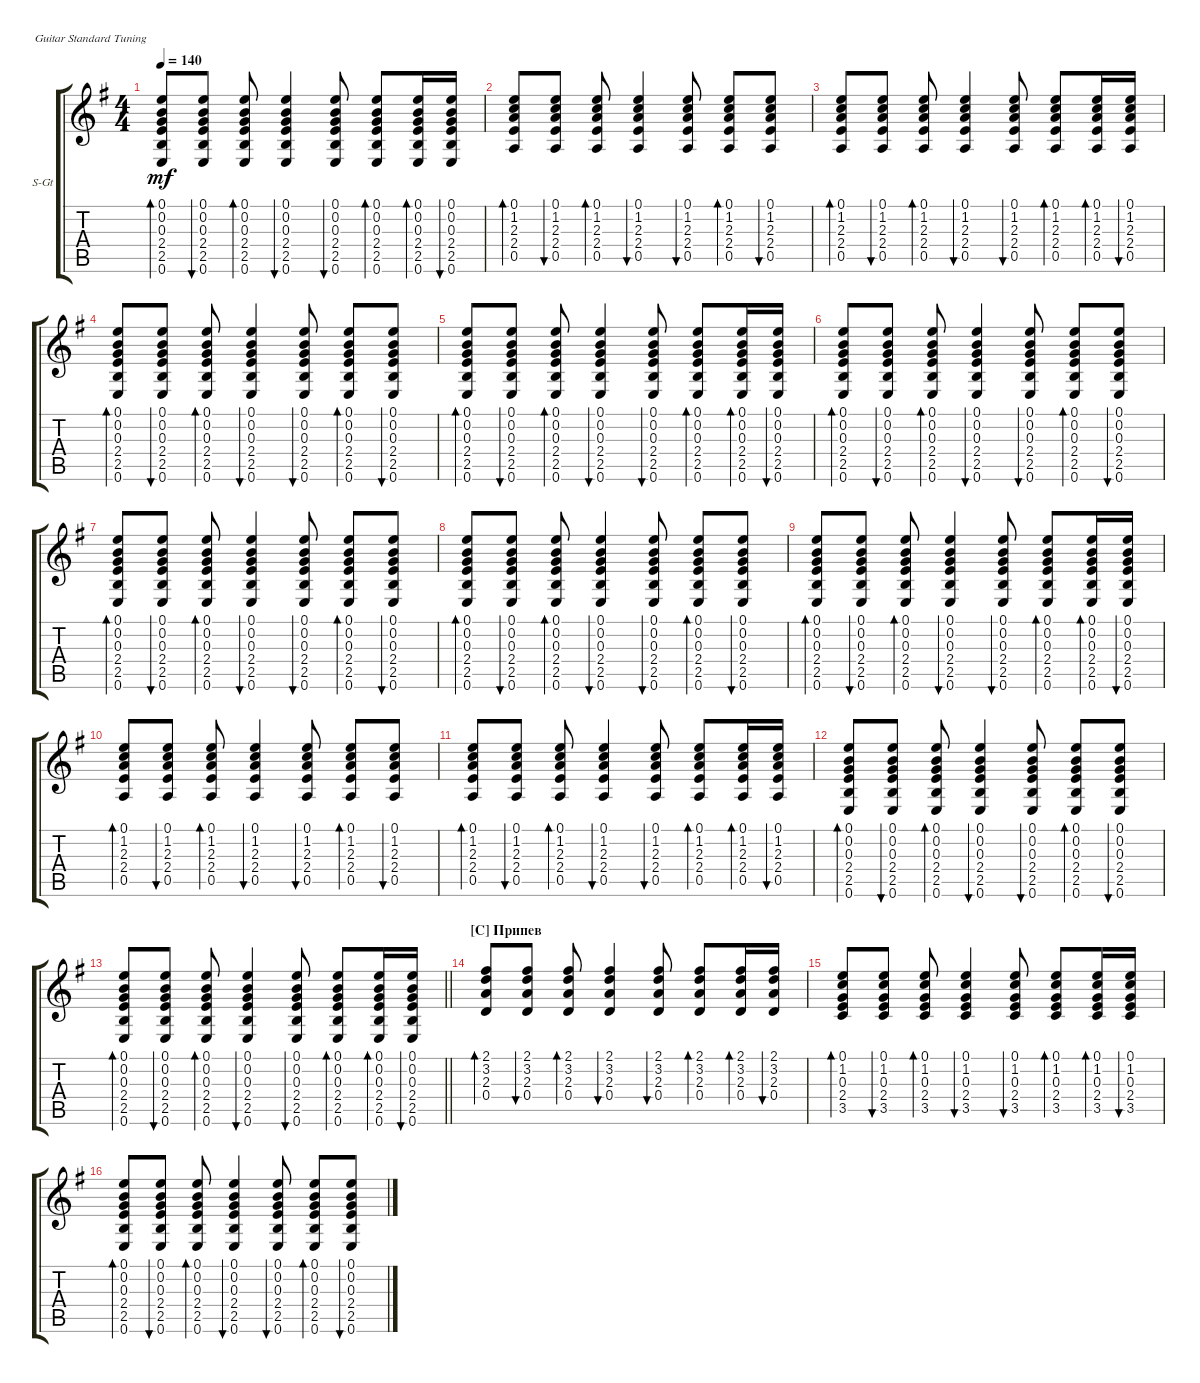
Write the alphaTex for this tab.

\defaultSystemsLayout 4
\bracketExtendMode groupsimilarinstruments
\firstSystemTrackNameOrientation horizontal
\otherSystemsTrackNameOrientation horizontal
\track ("АКУСТИКА" "S-Gt") {instrument acousticguitarsteel}
\staff {score tabs}
\tuning (E4 B3 G3 D3 A2 E2)
\ts (4 4)
\tempo 140
\clef g2
\ks eminor
(0.6 2.5 2.4 0.3 0.2 0.1).8{bd 30 dy mf} (0.6 2.5 2.4 0.3 0.2 0.1).8{bu 30} (0.6 2.5 2.4 0.3 0.2 0.1).8{bd 30} (0.6 2.5 2.4 0.3 0.2 0.1).4{bu 30} (0.6 2.5 2.4 0.3 0.2 0.1).8{bu 30} (0.6 2.5 2.4 0.3 0.2 0.1).8{bd 30} (0.6 2.4 2.5 0.3 0.2 0.1).16{bd 30} (0.6 2.5 2.4 0.1 0.2 0.3).16{bu 30} |
(0.5 2.4 2.3 1.2 0.1).8{bd 30} (0.5 2.4 2.3 1.2 0.1).8{bu 30} (0.5 2.4 2.3 1.2 0.1).8{bd 30} (0.5 2.4 2.3 1.2 0.1).4{bu 30} (0.5 2.4 2.3 1.2 0.1).8{bu 30} (0.5 2.4 2.3 1.2 0.1).8{bd 30} (0.5 2.4 2.3 1.2 0.1).8{bu 30} |
(0.5 2.4 2.3 1.2 0.1).8{bd 30} (0.5 2.4 2.3 1.2 0.1).8{bu 30} (0.5 2.4 2.3 1.2 0.1).8{bd 30} (0.5 2.4 2.3 1.2 0.1).4{bu 30} (0.5 2.4 2.3 1.2 0.1).8{bu 30} (0.5 2.4 2.3 1.2 0.1).8{bd 30} (0.5 2.4 2.3 1.2 0.1).16{bd 30} (0.5 2.4 2.3 1.2 0.1).16{bu 30} |
(0.6 2.5 2.4 0.3 0.2 0.1).8{bd 30} (0.6 2.5 2.4 0.3 0.2 0.1).8{bu 30} (0.6 2.5 2.4 0.3 0.2 0.1).8{bd 30} (0.6 2.5 2.4 0.3 0.2 0.1).4{bu 30} (0.6 2.5 2.4 0.3 0.2 0.1).8{bu 30} (0.6 2.5 2.4 0.3 0.2 0.1).8{bd 30} (0.6 2.5 2.4 0.3 0.2 0.1).8{bu 30} |
(0.6 2.5 2.4 0.3 0.2 0.1).8{bd 30} (0.6 2.5 2.4 0.3 0.2 0.1).8{bu 30} (0.6 2.5 2.4 0.3 0.2 0.1).8{bd 30} (0.6 2.5 2.4 0.3 0.2 0.1).4{bu 30} (0.6 2.5 2.4 0.3 0.2 0.1).8{bu 30} (0.6 2.5 2.4 0.3 0.2 0.1).8{bd 30} (0.6 2.4 2.5 0.3 0.2 0.1).16{bd 30} (0.6 2.5 2.4 0.1 0.2 0.3).16{bu 30} |
(0.6 2.5 2.4 0.3 0.2 0.1).8{bd 30} (0.6 2.5 2.4 0.3 0.2 0.1).8{bu 30} (0.6 2.5 2.4 0.3 0.2 0.1).8{bd 30} (0.6 2.5 2.4 0.3 0.2 0.1).4{bu 30} (0.6 2.5 2.4 0.3 0.2 0.1).8{bu 30} (0.6 2.5 2.4 0.3 0.2 0.1).8{bd 30} (0.6 2.5 2.4 0.3 0.2 0.1).8{bu 30} |
(0.6 2.5 2.4 0.3 0.2 0.1).8{bd 30} (0.6 2.5 2.4 0.3 0.2 0.1).8{bu 30} (0.6 2.5 2.4 0.3 0.2 0.1).8{bd 30} (0.6 2.5 2.4 0.3 0.2 0.1).4{bu 30} (0.6 2.5 2.4 0.3 0.2 0.1).8{bu 30} (0.6 2.5 2.4 0.3 0.2 0.1).8{bd 30} (0.6 2.5 2.4 0.3 0.2 0.1).8{bu 30} |
(0.6 2.5 2.4 0.3 0.2 0.1).8{bd 30} (0.6 2.5 2.4 0.3 0.2 0.1).8{bu 30} (0.6 2.5 2.4 0.3 0.2 0.1).8{bd 30} (0.6 2.5 2.4 0.3 0.2 0.1).4{bu 30} (0.6 2.5 2.4 0.3 0.2 0.1).8{bu 30} (0.6 2.5 2.4 0.3 0.2 0.1).8{bd 30} (0.6 2.5 2.4 0.3 0.2 0.1).8{bu 30} |
(0.6 2.5 2.4 0.3 0.2 0.1).8{bd 30} (0.6 2.5 2.4 0.3 0.2 0.1).8{bu 30} (0.6 2.5 2.4 0.3 0.2 0.1).8{bd 30} (0.6 2.5 2.4 0.3 0.2 0.1).4{bu 30} (0.6 2.5 2.4 0.3 0.2 0.1).8{bu 30} (0.6 2.5 2.4 0.3 0.2 0.1).8{bd 30} (0.6 2.4 2.5 0.3 0.2 0.1).16{bd 30} (0.6 2.5 2.4 0.1 0.2 0.3).16{bu 30} |
(0.5 2.4 2.3 1.2 0.1).8{bd 30} (0.5 2.4 2.3 1.2 0.1).8{bu 30} (0.5 2.4 2.3 1.2 0.1).8{bd 30} (0.5 2.4 2.3 1.2 0.1).4{bu 30} (0.5 2.4 2.3 1.2 0.1).8{bu 30} (0.5 2.4 2.3 1.2 0.1).8{bd 30} (0.5 2.4 2.3 1.2 0.1).8{bu 30} |
(0.5 2.4 2.3 1.2 0.1).8{bd 30} (0.5 2.4 2.3 1.2 0.1).8{bu 30} (0.5 2.4 2.3 1.2 0.1).8{bd 30} (0.5 2.4 2.3 1.2 0.1).4{bu 30} (0.5 2.4 2.3 1.2 0.1).8{bu 30} (0.5 2.4 2.3 1.2 0.1).8{bd 30} (0.5 2.4 2.3 1.2 0.1).16{bd 30} (0.5 2.4 2.3 1.2 0.1).16{bu 30} |
(0.6 2.5 2.4 0.3 0.2 0.1).8{bd 30} (0.6 2.5 2.4 0.3 0.2 0.1).8{bu 30} (0.6 2.5 2.4 0.3 0.2 0.1).8{bd 30} (0.6 2.5 2.4 0.3 0.2 0.1).4{bu 30} (0.6 2.5 2.4 0.3 0.2 0.1).8{bu 30} (0.6 2.5 2.4 0.3 0.2 0.1).8{bd 30} (0.6 2.5 2.4 0.3 0.2 0.1).8{bu 30} |
\barLineRight lightlight
(0.6 2.5 2.4 0.3 0.2 0.1).8{bd 30} (0.6 2.5 2.4 0.3 0.2 0.1).8{bu 30} (0.6 2.5 2.4 0.3 0.2 0.1).8{bd 30} (0.6 2.5 2.4 0.3 0.2 0.1).4{bu 30} (0.6 2.5 2.4 0.3 0.2 0.1).8{bu 30} (0.6 2.5 2.4 0.3 0.2 0.1).8{bd 30} (0.6 2.4 2.5 0.3 0.2 0.1).16{bd 30} (0.6 2.5 2.4 0.1 0.2 0.3).16{bu 30} |
\section ("C" "Припев")
(0.4 2.3 3.2 2.1).8{bd 30} (0.4 2.3 3.2 2.1).8{bu 30} (0.4 2.3 3.2 2.1).8{bd 30} (0.4 2.3 3.2 2.1).4{bu 30} (0.4 2.3 3.2 2.1).8{bu 30} (0.4 2.3 3.2 2.1).8{bd 30} (0.4 2.3 3.2 2.1).16{bd 30} (0.4 2.3 3.2 2.1).16{bu 30} |
(3.5 2.4 0.3 1.2 0.1).8{bd 30} (3.5 2.4 0.3 1.2 0.1).8{bu 30} (3.5 2.4 0.3 1.2 0.1).8{bd 30} (3.5 2.4 0.3 1.2 0.1).4{bu 30} (3.5 2.4 0.3 1.2 0.1).8{bu 30} (3.5 2.4 0.3 1.2 0.1).8{bd 30} (3.5 2.4 0.3 1.2 0.1).16{bd 30} (3.5 2.4 0.3 1.2 0.1).16{bu 30} |
(0.6 2.5 2.4 0.3 0.2 0.1).8{bd 30} (0.6 2.5 2.4 0.3 0.2 0.1).8{bu 30} (0.6 2.5 2.4 0.3 0.2 0.1).8{bd 30} (0.6 2.5 2.4 0.3 0.2 0.1).4{bu 30} (0.6 2.5 2.4 0.3 0.2 0.1).8{bu 30} (0.6 2.5 2.4 0.3 0.2 0.1).8{bd 30} (0.6 2.5 2.4 0.3 0.2 0.1).8{bu 30}
